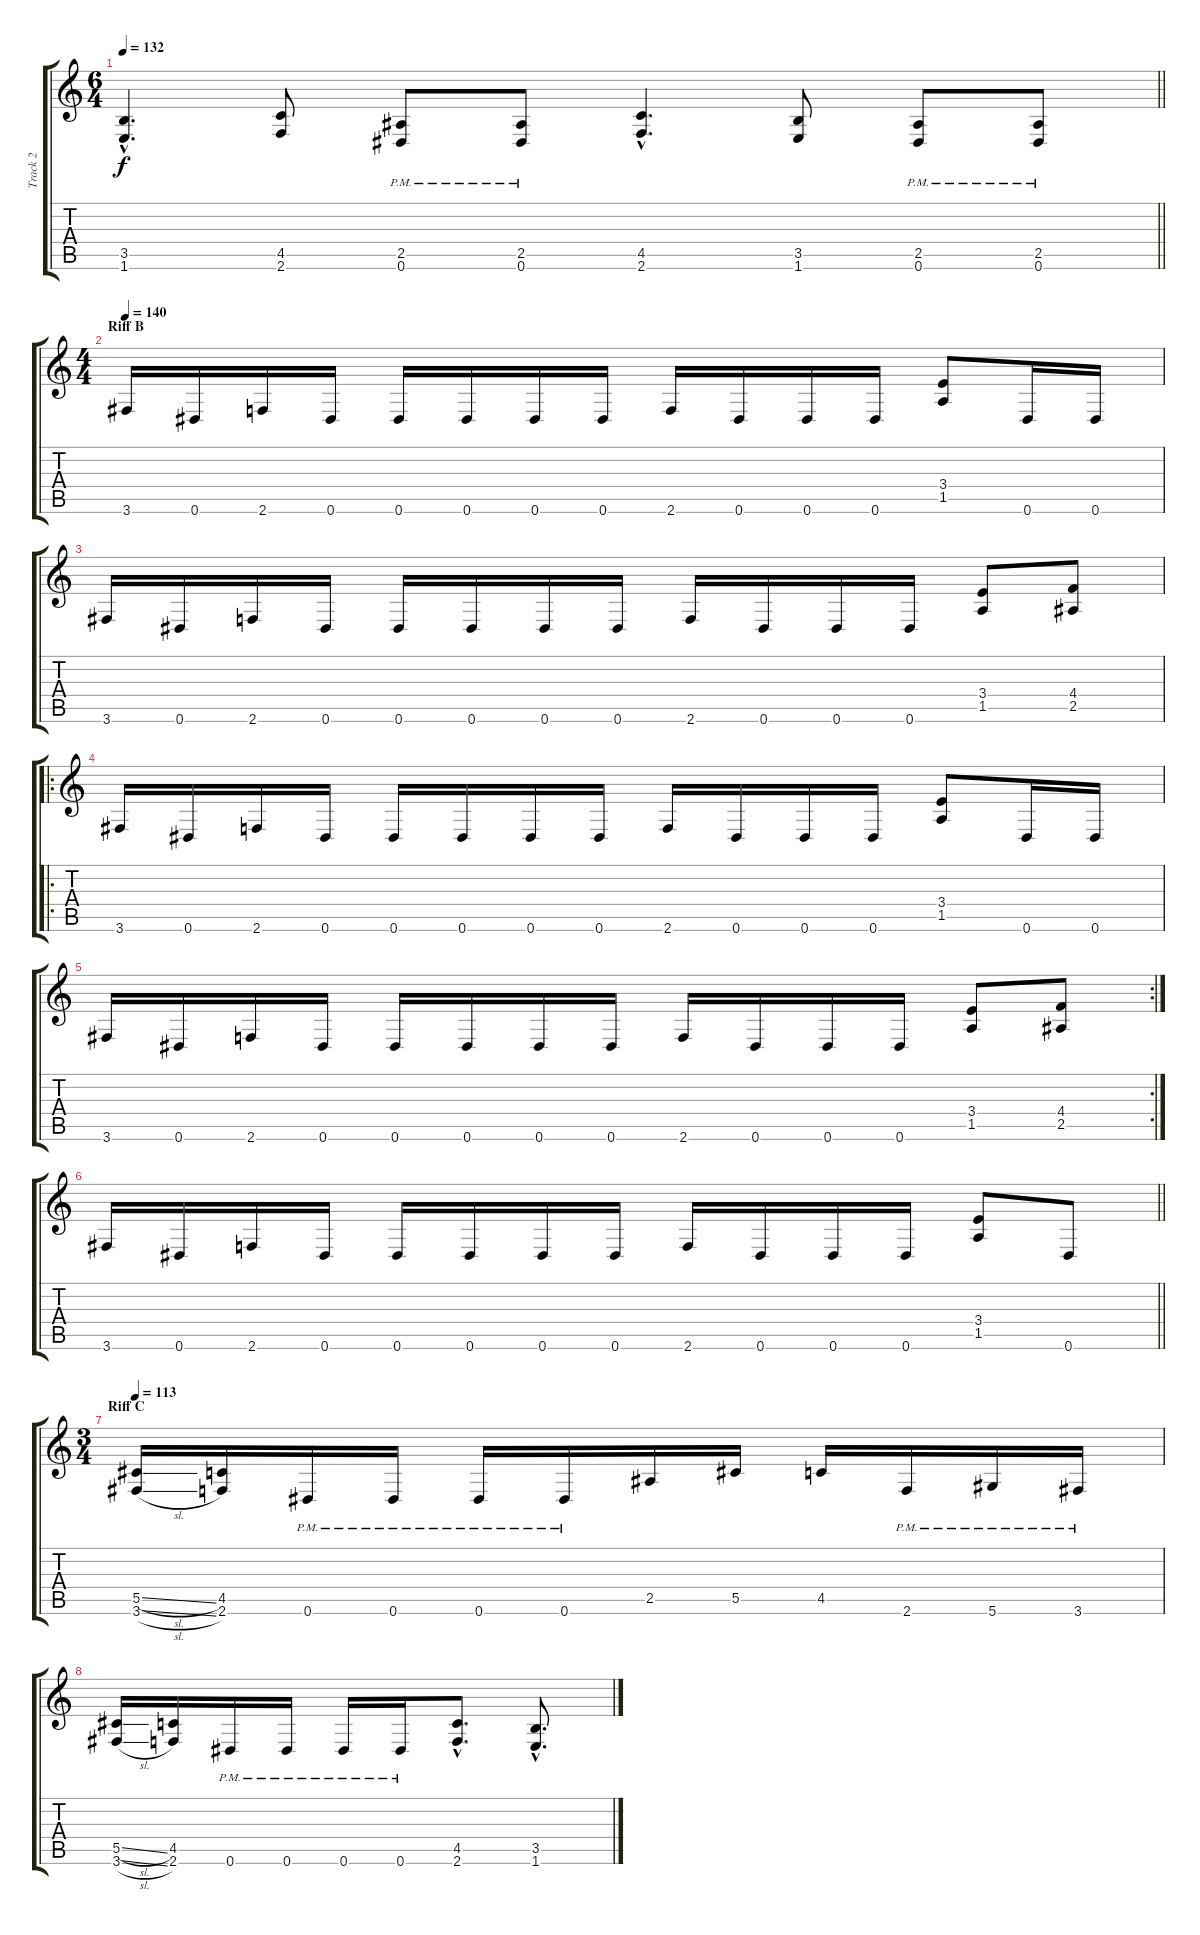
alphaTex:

\track ("Track 2" "Track 2") {instrument distortionguitar}
\staff {score tabs}
\tuning (Eb4 Bb3 Gb3 Db3 Ab2 Eb2) {hide}
\ts (6 4)
\tempo 132
\clef g2
\barLineRight lightlight
\ks c
(3.5{hac} 1.6{hac}).4{d dy f} (4.5 2.6).8 (2.5{pm} 0.6{pm}).8 (2.5{pm} 0.6{pm}).8 (4.5{hac} 2.6{hac}).4{d} (3.5 1.6).8 (2.5{pm} 0.6{pm}).8 (2.5{pm} 0.6{pm}).8 |
\ts (4 4)
\section ("" "Riff B")
\tempo 140
3.6.16 0.6.16 2.6.16 0.6.16 0.6.16 0.6.16 0.6.16 0.6.16 2.6.16 0.6.16 0.6.16 0.6.16 (3.4 1.5).8 0.6.16 0.6.16 |
3.6.16 0.6.16 2.6.16 0.6.16 0.6.16 0.6.16 0.6.16 0.6.16 2.6.16 0.6.16 0.6.16 0.6.16 (3.4 1.5).8 (4.4 2.5).8 |
\ro
3.6.16 0.6.16 2.6.16 0.6.16 0.6.16 0.6.16 0.6.16 0.6.16 2.6.16 0.6.16 0.6.16 0.6.16 (3.4 1.5).8 0.6.16 0.6.16 |
\rc 2
3.6.16 0.6.16 2.6.16 0.6.16 0.6.16 0.6.16 0.6.16 0.6.16 2.6.16 0.6.16 0.6.16 0.6.16 (3.4 1.5).8 (4.4 2.5).8 |
\barLineRight lightlight
3.6.16 0.6.16 2.6.16 0.6.16 0.6.16 0.6.16 0.6.16 0.6.16 2.6.16 0.6.16 0.6.16 0.6.16 (3.4 1.5).8 0.6.8 |
\ts (3 4)
\section ("" "Riff C")
\tempo 113
(5.5{sl} 3.6{sl}).16 (4.5 2.6).16 0.6{pm}.16 0.6{pm}.16 0.6{pm}.16 0.6{pm}.16 2.5.16 5.5.16 4.5.16 2.6{pm}.16 5.6{pm}.16 3.6{pm}.16 |
(5.5{sl} 3.6{sl}).16 (4.5 2.6).16 0.6{pm}.16 0.6{pm}.16 0.6{pm}.16 0.6{pm}.16 (4.5{hac} 2.6{hac}).8{d} (3.5{hac} 1.6{hac}).8{d}
